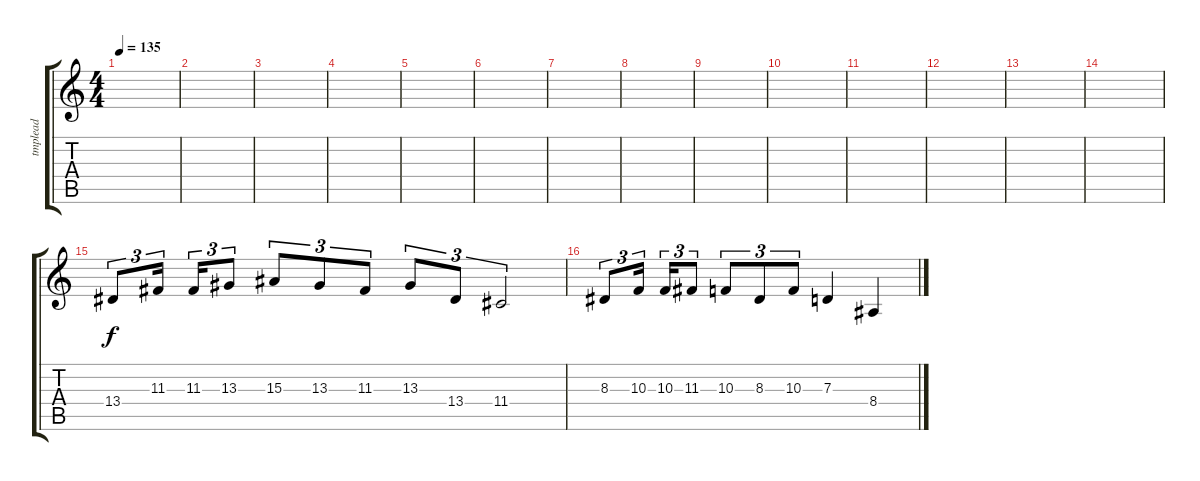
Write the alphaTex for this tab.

\track ("tmplead" "tmplead") {instrument tremolostrings}
\staff {score tabs}
\tuning (E4 B3 G3 D3 A2 E2) {hide}
\ts (4 4)
\tempo 135
\clef g2
\ks c
|
|
|
|
|
|
|
|
|
|
|
|
|
|
13.4.8{tu (3 2)} 11.3.16{tu (3 2)} 11.3.16{tu (3 2)} 13.3.8{tu (3 2)} 15.3.8{tu (3 2)} 13.3.8{tu (3 2)} 11.3.8{tu (3 2)} 13.3.8{tu (3 2)} 13.4.8{tu (3 2)} 11.4.2{tu (3 2)} |
8.3.8{tu (3 2)} 10.3.16{tu (3 2)} 10.3.16{tu (3 2)} 11.3.8{tu (3 2)} 10.3.8{tu (3 2)} 8.3.8{tu (3 2)} 10.3.8{tu (3 2)} 7.3.4 8.4.4
